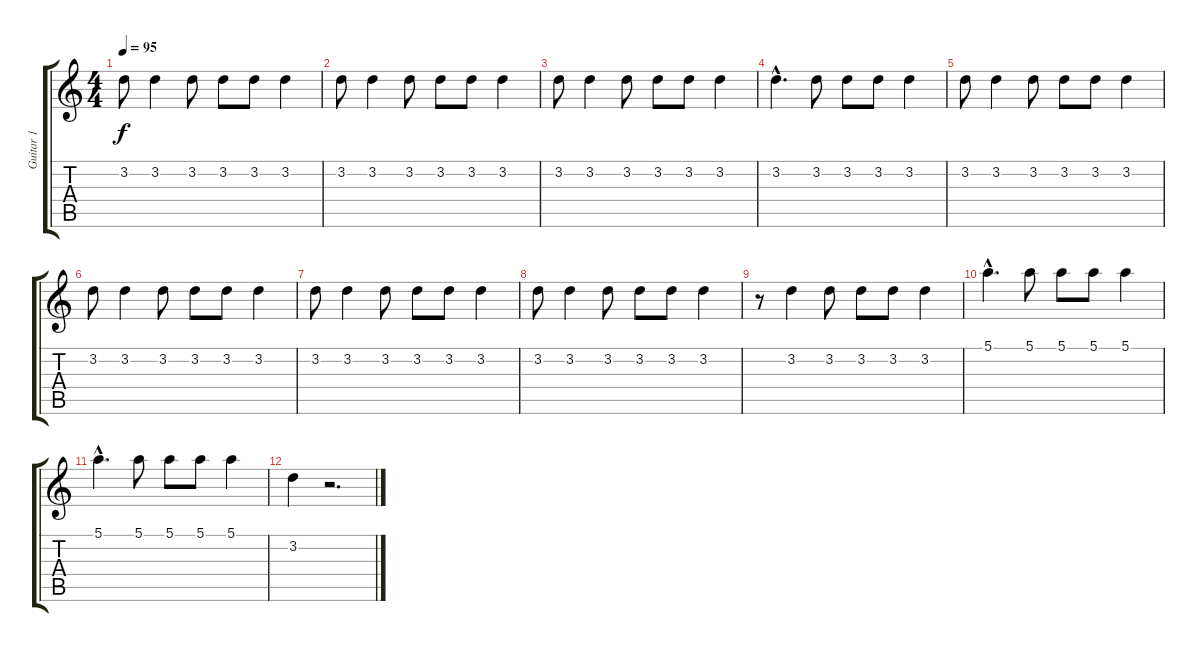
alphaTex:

\track ("Guitar 1" "Guitar 1") {instrument acousticguitarnylon}
\staff {score tabs}
\tuning (E4 B3 G3 D3 A2 E2) {hide}
\ts (4 4)
\tempo 95
\clef g2
\ks c
3.2.8{dy f} 3.2.4 3.2.8 3.2.8 3.2.8 3.2.4 |
3.2.8 3.2.4 3.2.8 3.2.8 3.2.8 3.2.4 |
3.2.8 3.2.4 3.2.8 3.2.8 3.2.8 3.2.4 |
3.2{hac}.4{d} 3.2.8 3.2.8 3.2.8 3.2.4 |
3.2.8 3.2.4 3.2.8 3.2.8 3.2.8 3.2.4 |
3.2.8 3.2.4 3.2.8 3.2.8 3.2.8 3.2.4 |
3.2.8 3.2.4 3.2.8 3.2.8 3.2.8 3.2.4 |
3.2.8 3.2.4 3.2.8 3.2.8 3.2.8 3.2.4 |
r.8 3.2.4 3.2.8 3.2.8 3.2.8 3.2.4 |
5.1{hac}.4{d} 5.1.8 5.1.8 5.1.8 5.1.4 |
5.1{hac}.4{d} 5.1.8 5.1.8 5.1.8 5.1.4 |
3.2.4 r.2{d}
